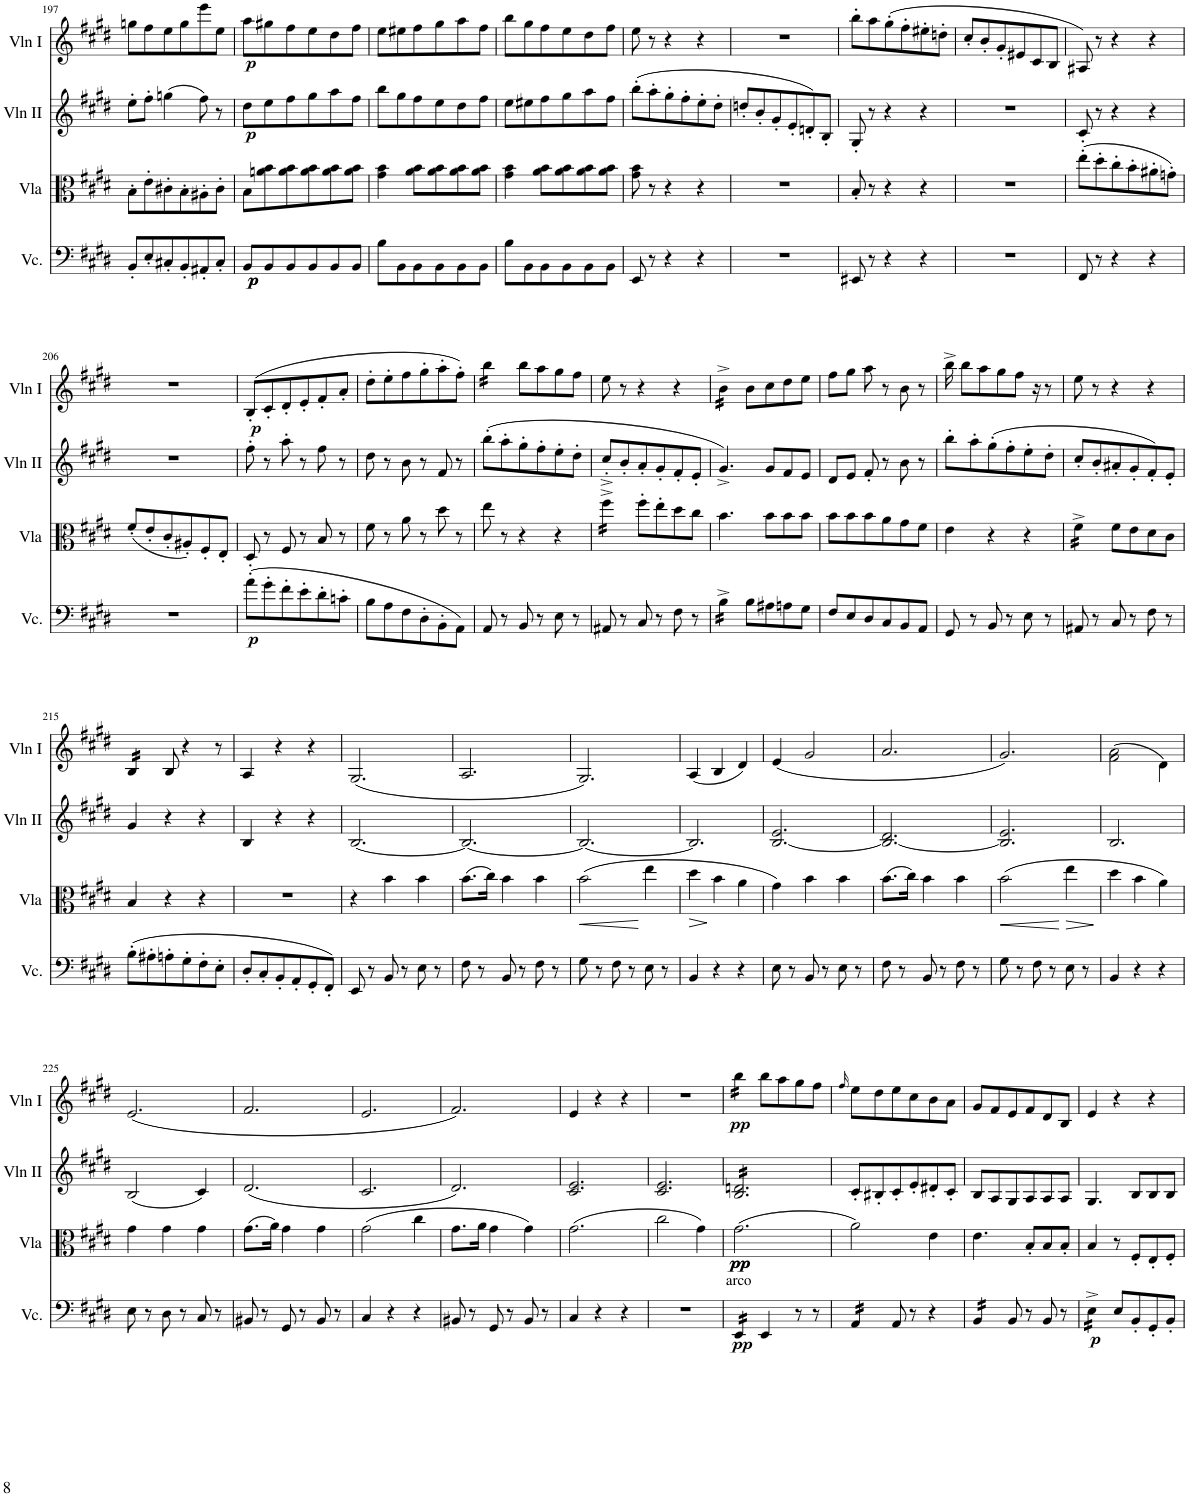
**kern	**dynam	**kern	**text	**dynam	**kern	**dynam	**kern	**dynam
*part4	*part4	*part3	*part3	*part3	*part2	*part2	*part1	*part1
*staff4	*staff4	*staff3	*staff3	*staff3	*staff2	*staff2	*staff1	*staff1
*I"Violoncello	*	*I"Viola	*	*	*I"Violin II	*	*I"Violin I	*
*I'Vc.	*	*I'Vla	*	*	*I'Vln II	*	*I'Vln I	*
!!LO:PB:g=z
*clefF4	*	*clefC3	*	*	*clefG2	*	*clefG2	*
*k[f#c#g#d#]	*	*k[f#c#g#d#]	*	*	*k[f#c#g#d#]	*	*k[f#c#g#d#]	*
*M3/4	*	*M3/4	*	*	*M3/4	*	*M3/4	*
=197	=197	=197	=197	=197	=197	=197	=197	=197
8BB'/L	.	8B'\L	.	.	8ee'\L	.	8ggn\L	.
8E'/	.	8e'\	.	.	8ff#'\J	.	8ff#\	.
8C#X'/	.	8c#X'\	.	.	(4ggn\	.	8ee\	.
8BB'/	.	8B'\	.	.	.	.	8gg\	.
8AA#X'/	.	8A#X'\	.	.	8ff#\)	.	8eee\	.
8C#'/J	.	8c#'\J	.	.	8r	.	8ee\J	.
=198	=198	=198	=198	=198	=198	=198	=198	=198
!	!LO:DY:b	!	!	!	!	!	!	!
!	!LO:DY:n=1:b	!	!	!	!	!LO:DY:b	!	!LO:DY:b
8BB/L	p p	8B\L	.	.	8dd#\L	p	8aa\L	p
8BB/	.	8an\ 8b\	.	.	8ee\	.	8gg#X\	.
8BB/	.	8a\ 8b\	.	.	8ff#\	.	8ff#\	.
8BB/	.	8a\ 8b\	.	.	8gg#\	.	8ee\	.
8BB/	.	8a\ 8b\	.	.	8aa\	.	8dd#\	.
8BB/J	.	8a\ 8b\J	.	.	8ff#\J	.	8ff#\J	.
=199	=199	=199	=199	=199	=199	=199	=199	=199
8B\L	.	4g#\ 4b\	.	.	8bb\L	.	8ee\L	.
8BB\	.	.	.	.	8gg#\	.	8ee#X\	.
8BB\	.	8a\ 8b\L	.	.	8ff#\	.	8ff#\	.
8BB\	.	8a\ 8b\	.	.	8ee\	.	8gg#\	.
8BB\	.	8a\ 8b\	.	.	8dd#\	.	8aa\	.
8BB\J	.	8a\ 8b\J	.	.	8ff#\J	.	8ff#\J	.
=200	=200	=200	=200	=200	=200	=200	=200	=200
8B\L	.	4g#\ 4b\	.	.	8ee\L	.	8bb\L	.
8BB\	.	.	.	.	8ee#X\	.	8gg#\	.
8BB\	.	8a\ 8b\L	.	.	8ff#\	.	8ff#\	.
8BB\	.	8a\ 8b\	.	.	8gg#\	.	8ee\	.
8BB\	.	8a\ 8b\	.	.	8aa\	.	8dd#\	.
8BB\J	.	8a\ 8b\J	.	.	8ff#\J	.	8ff#\J	.
=201	=201	=201	=201	=201	=201	=201	=201	=201
8EE/	.	8g#\ 8b\	.	.	(8bb'\L	.	8ee\	.
8r	.	8r	.	.	8aa'\	.	8r	.
4r	.	4r	.	.	8gg#'\	.	4r	.
.	.	.	.	.	8ff#'\	.	.	.
4r	.	4r	.	.	8ee'\	.	4r	.
.	.	.	.	.	8dd#'\J	.	.	.
=202	=202	=202	=202	=202	=202	=202	=202	=202
2.r	.	2.r	.	.	8ddn'/L	.	2.r	.
.	.	.	.	.	8b'/	.	.	.
.	.	.	.	.	8g#'/	.	.	.
.	.	.	.	.	8e'/	.	.	.
.	.	.	.	.	8dn'/)	.	.	.
.	.	.	.	.	8B'/J	.	.	.
=203	=203	=203	=203	=203	=203	=203	=203	=203
8EE#X/	.	8B'/	.	.	8G#'/	.	8bb'\L	.
8r	.	8r	.	.	8r	.	8aa\	.
4r	.	4r	.	.	4r	.	(8gg#'\	.
.	.	.	.	.	.	.	8ff#'\	.
4r	.	4r	.	.	4r	.	8ee#X'\	.
.	.	.	.	.	.	.	8ddn'\J	.
=204	=204	=204	=204	=204	=204	=204	=204	=204
2.r	.	2.r	.	.	2.r	.	8cc#'/L	.
.	.	.	.	.	.	.	8b'/	.
.	.	.	.	.	.	.	8g#'/	.
.	.	.	.	.	.	.	8e#X/	.
.	.	.	.	.	.	.	8c#/	.
.	.	.	.	.	.	.	8B/J	.
=205	=205	=205	=205	=205	=205	=205	=205	=205
8FF#/	.	(8ee'\L	.	.	8c#'/	.	8A#X/)	.
8r	.	8dd#'\	.	.	8r	.	8r	.
4r	.	8cc#'\	.	.	4r	.	4r	.
.	.	8b'\	.	.	.	.	.	.
4r	.	8a#X'\	.	.	4r	.	4r	.
.	.	8gn'\J)	.	.	.	.	.	.
!!LO:LB:g=z
=206	=206	=206	=206	=206	=206	=206	=206	=206
2.r	.	(8f#'/L	.	.	2.r	.	2.r	.
.	.	8e'/	.	.	.	.	.	.
.	.	8c#'/	.	.	.	.	.	.
.	.	8A#X'/)	.	.	.	.	.	.
.	.	8F#'/	.	.	.	.	.	.
.	.	8E'/J	.	.	.	.	.	.
=207	=207	=207	=207	=207	=207	=207	=207	=207
!	!LO:DY:b	!	!	!	!	!	!	!LO:DY:b
(8a'\L	p	8D#'/	.	.	8ff#'\	.	(8B'/L	p
8g#'\	.	8r	.	.	8r	.	8c#'/	.
8f#'\	.	8F#/	.	.	8aa'\	.	8d#'/	.
8e'\	.	8r	.	.	8r	.	8e'/	.
8d#'\	.	8B/	.	.	8ff#\	.	8f#'/	.
8cn'\J	.	8r	.	.	8r	.	8a'/J	.
=208	=208	=208	=208	=208	=208	=208	=208	=208
8B\L	.	8f#\	.	.	8dd#\	.	8dd#'\L	.
8A\	.	8r	.	.	8r	.	8ee'\	.
8F#\	.	8a\	.	.	8b\	.	8ff#\	.
8D#'\	.	8r	.	.	8r	.	8gg#'\	.
8BB'\	.	8dd#\	.	.	8f#/	.	8aa'\	.
8AA\J)	.	8r	.	.	8r	.	8ff#'\J)	.
=209	=209	=209	=209	=209	=209	=209	=209	=209
*	*	*	*	*	*	*	*tremolo	*
8AA/	.	8ee\	.	.	(8bb'\L	.	16bb\LL	.
.	.	.	.	.	.	.	16bb\	.
8r	.	8r	.	.	8aa'\	.	16bb\	.
.	.	.	.	.	.	.	16bb\JJ	.
*	*	*	*	*	*	*	*Xtremolo	*
8BB/	.	4r	.	.	8gg#'\	.	8bb\L	.
8r	.	.	.	.	8ff#'\	.	8aa\	.
8E\	.	4r	.	.	8ee'\	.	8gg#\	.
8r	.	.	.	.	8dd#'\J	.	8ff#\J	.
=210	=210	=210	=210	=210	=210	=210	=210	=210
*	*	*tremolo	*	*	*	*	*	*
8AA#X/	.	16ff#^\LL	.	.	8cc#'^/L	.	8ee\	.
.	.	16ff#^\	.	.	.	.	.	.
8r	.	16ff#^\	.	.	8b'/	.	8r	.
.	.	16ff#^\JJ	.	.	.	.	.	.
*	*	*Xtremolo	*	*	*	*	*	*
8C#/	.	8ff#'\L	.	.	8a'/	.	4r	.
8r	.	8ee'\	.	.	8g#'/	.	.	.
8F#\	.	8dd#\	.	.	8f#'/	.	4r	.
8r	.	8cc#\J	.	.	8e'/J	.	.	.
=211	=211	=211	=211	=211	=211	=211	=211	=211
*tremolo	*	*	*	*	*	*	*	*
*	*	*	*	*	*	*	*tremolo	*
16B^\LL	.	4.b\	.	.	4.g#^/)	.	16b^\LL	.
16B^\	.	.	.	.	.	.	16b^\	.
16B^\	.	.	.	.	.	.	16b^\	.
16B^\JJ	.	.	.	.	.	.	16b^\JJ	.
*	*	*	*	*	*	*	*Xtremolo	*
*Xtremolo	*	*	*	*	*	*	*	*
8B\L	.	.	.	.	.	.	8b\L	.
8A#X\	.	8b\L	.	.	8g#/L	.	8cc#\	.
8An\	.	8b\	.	.	8f#/	.	8dd#\	.
8G#\J	.	8b\J	.	.	8e/J	.	8ee\J	.
=212	=212	=212	=212	=212	=212	=212	=212	=212
8F#/L	.	8b\L	.	.	8d#/L	.	8ff#\L	.
8E/	.	8b\	.	.	8e/J	.	8gg#\J	.
8D#/	.	8b\	.	.	8f#'/	.	8aa\	.
8C#/	.	8a\	.	.	8r	.	8r	.
8BB/	.	8g#\	.	.	8b\	.	8b\	.
8AA/J	.	8f#\J	.	.	8r	.	8r	.
=213	=213	=213	=213	=213	=213	=213	=213	=213
8GG#/	.	4e\	.	.	8bb'\L	.	16bb^\	.
.	.	.	.	.	.	.	8bb\L	.
8r	.	.	.	.	8aa'\	.	.	.
.	.	.	.	.	.	.	8aa\	.
8BB/	.	4r	.	.	(8gg#'\	.	.	.
.	.	.	.	.	.	.	8gg#\	.
8r	.	.	.	.	8ff#'\	.	.	.
.	.	.	.	.	.	.	8ff#\J	.
8E\	.	4r	.	.	8ee'\	.	.	.
.	.	.	.	.	.	.	16r	.
8r	.	.	.	.	8dd#'\J	.	8r	.
=214	=214	=214	=214	=214	=214	=214	=214	=214
*	*	*tremolo	*	*	*	*	*	*
8AA#X/	.	16f#^\LL	.	.	8cc#'/L	.	8ee\	.
.	.	16f#^\	.	.	.	.	.	.
8r	.	16f#^\	.	.	8b'/	.	8r	.
.	.	16f#^\JJ	.	.	.	.	.	.
*	*	*Xtremolo	*	*	*	*	*	*
8C#/	.	8f#\L	.	.	8a#X'/	.	4r	.
8r	.	8e\	.	.	8g#'/	.	.	.
8F#\	.	8d#\	.	.	8f#'/)	.	4r	.
8r	.	8c#\J	.	.	8e'/J	.	.	.
!!LO:LB:g=z
=215	=215	=215	=215	=215	=215	=215	=215	=215
*	*	*	*	*	*	*	*tremolo	*
(8B'\L	.	4B/	.	.	4g#/	.	16B/LL	.
.	.	.	.	.	.	.	16B/	.
8A#X'\	.	.	.	.	.	.	16B/	.
.	.	.	.	.	.	.	16B/JJ	.
*	*	*	*	*	*	*	*Xtremolo	*
8An'\	.	4r	.	.	4r	.	8B/	.
8G#'\	.	.	.	.	.	.	4r	.
8F#'\	.	4r	.	.	4r	.	.	.
8E'\J	.	.	.	.	.	.	8r	.
=216	=216	=216	=216	=216	=216	=216	=216	=216
8D#'/L	.	2.r	.	.	4B/	.	4A/	.
8C#'/	.	.	.	.	.	.	.	.
8BB'/	.	.	.	.	4r	.	4r	.
8AA'/	.	.	.	.	.	.	.	.
8GG#'/	.	.	.	.	4r	.	4r	.
8FF#'/J)	.	.	.	.	.	.	.	.
=217	=217	=217	=217	=217	=217	=217	=217	=217
8EE/	.	4r	.	.	[2.B/	.	(2.G#/	.
8r	.	.	.	.	.	.	.	.
8BB/	.	4b\	.	.	.	.	.	.
8r	.	.	.	.	.	.	.	.
8E\	.	4b\	.	.	.	.	.	.
8r	.	.	.	.	.	.	.	.
=218	=218	=218	=218	=218	=218	=218	=218	=218
8F#\	.	(8.b\L	.	.	2.B/_	.	2.A/	.
8r	.	.	.	.	.	.	.	.
.	.	16cc#\Jk)	.	.	.	.	.	.
8BB/	.	4b\	.	.	.	.	.	.
8r	.	.	.	.	.	.	.	.
8F#\	.	4b\	.	.	.	.	.	.
8r	.	.	.	.	.	.	.	.
=219	=219	=219	=219	=219	=219	=219	=219	=219
!	!	!	!	!LO:HP:b	!	!	!	!
8G#\	.	(2b\	.	<	2.B/_	.	2.G#/)	.
8r	.	.	.	.	.	.	.	.
8F#\	.	.	.	.	.	.	.	.
8r	.	.	.	.	.	.	.	.
8E\	.	4ee\	.	[	.	.	.	.
8r	.	.	.	.	.	.	.	.
=220	=220	=220	=220	=220	=220	=220	=220	=220
!	!	!	!	!LO:HP:b	!	!	!	!
4BB/	.	4dd#\	.	>	2.B/]	.	(4A/	.
4r	.	4b\	.	]	.	.	4B/	.
4r	.	4a\	.	.	.	.	4d#/)	.
=221	=221	=221	=221	=221	=221	=221	=221	=221
8E\	.	4g#\)	.	.	[2.B/ 2.e/	.	(4e/	.
8r	.	.	.	.	.	.	.	.
8BB/	.	4b\	.	.	.	.	2g#/	.
8r	.	.	.	.	.	.	.	.
8E\	.	4b\	.	.	.	.	.	.
8r	.	.	.	.	.	.	.	.
=222	=222	=222	=222	=222	=222	=222	=222	=222
8F#\	.	(8.b\L	.	.	2.B/_ 2.d#/	.	2.a/	.
8r	.	.	.	.	.	.	.	.
.	.	16cc#\Jk)	.	.	.	.	.	.
8BB/	.	4b\	.	.	.	.	.	.
8r	.	.	.	.	.	.	.	.
8F#\	.	4b\	.	.	.	.	.	.
8r	.	.	.	.	.	.	.	.
=223	=223	=223	=223	=223	=223	=223	=223	=223
!	!	!	!	!LO:HP:b	!	!	!	!
8G#\	.	(2b\	.	<	2.B/] 2.e/	.	2.g#/)	.
8r	.	.	.	.	.	.	.	.
8F#\	.	.	.	.	.	.	.	.
8r	.	.	.	.	.	.	.	.
!	!	!	!	!LO:HP:n=1:b	!	!	!	!
8E\	.	4ee\	.	[ >	.	.	.	.
8r	.	.	.	.	.	.	.	.
.	.	.	.	]	.	.	.	.
=224	=224	=224	=224	=224	=224	=224	=224	=224
4BB/	.	4dd#\	.	.	2.B/	.	(2f#\ 2a\	.
4r	.	4b\	.	.	.	.	.	.
4r	.	4a\)	.	.	.	.	4d#\)	.
!!LO:LB:g=z
=225	=225	=225	=225	=225	=225	=225	=225	=225
8E\	.	4g#\	.	.	(2B/	.	(2.e/	.
8r	.	.	.	.	.	.	.	.
8D#\	.	4g#\	.	.	.	.	.	.
8r	.	.	.	.	.	.	.	.
8C#/	.	4g#\	.	.	4c#/)	.	.	.
8r	.	.	.	.	.	.	.	.
=226	=226	=226	=226	=226	=226	=226	=226	=226
8BB#X/	.	(8.g#\L	.	.	(2.d#/	.	2.f#/	.
8r	.	.	.	.	.	.	.	.
.	.	16a\Jk)	.	.	.	.	.	.
8GG#/	.	4g#\	.	.	.	.	.	.
8r	.	.	.	.	.	.	.	.
8BB#/	.	4g#\	.	.	.	.	.	.
8r	.	.	.	.	.	.	.	.
=227	=227	=227	=227	=227	=227	=227	=227	=227
4C#/	.	(2g#\	.	.	2.c#/	.	2.e/	.
4r	.	.	.	.	.	.	.	.
4r	.	4cc#\	.	.	.	.	.	.
=228	=228	=228	=228	=228	=228	=228	=228	=228
8BB#X/	.	8.g#\L	.	.	2.d#/)	.	2.f#/)	.
8r	.	.	.	.	.	.	.	.
.	.	16a\Jk	.	.	.	.	.	.
8GG#/	.	4g#\	.	.	.	.	.	.
8r	.	.	.	.	.	.	.	.
8BB#/	.	4g#\)	.	.	.	.	.	.
8r	.	.	.	.	.	.	.	.
=229	=229	=229	=229	=229	=229	=229	=229	=229
4C#/	.	(2.g#\	.	.	2.c#/ 2.e/	.	4e/	.
4r	.	.	.	.	.	.	4r	.
4r	.	.	.	.	.	.	4r	.
=230	=230	=230	=230	=230	=230	=230	=230	=230
2.r	.	2cc#\	.	.	2.c#/ 2.e/	.	2.r	.
.	.	4g#\)	.	.	.	.	.	.
=231	=231	=231	=231	=231	=231	=231	=231	=231
!	!LO:DY:b	!	!LO:LY:b	!LO:DY:b	!	!	!	!
!	!	!	!	!LO:DY:n=1:b	!	!	!	!LO:DY:b
*tremolo	*	*	*	*	*	*	*	*
*	*	*	*	*	*tremolo	*	*	*
*	*	*	*	*	*	*	*tremolo	*
16EE/LL	pp	(2.g#\	arco	pp pp	16B/ 16dn/LL	.	16bb\LL	pp
16EE/	.	.	.	.	16B/ 16dn/	.	16bb\	.
16EE/	.	.	.	.	16B/ 16dn/	.	16bb\	.
16EE/JJ	.	.	.	.	16B/ 16dn/	.	16bb\JJ	.
*	*	*	*	*	*	*	*Xtremolo	*
*Xtremolo	*	*	*	*	*	*	*	*
4EE/	.	.	.	.	16B/ 16dn/	.	8bb\L	.
.	.	.	.	.	16B/ 16dn/	.	.	.
.	.	.	.	.	16B/ 16dn/	.	8aa\	.
.	.	.	.	.	16B/ 16dn/	.	.	.
8r	.	.	.	.	16B/ 16dn/	.	8gg#\	.
.	.	.	.	.	16B/ 16dn/	.	.	.
8r	.	.	.	.	16B/ 16dn/	.	8ff#\J	.
.	.	.	.	.	16B/ 16dn/JJ	.	.	.
*	*	*	*	*	*Xtremolo	*	*	*
=232	=232	=232	=232	=232	=232	=232	=232	=232
.	.	.	.	.	.	.	16qff#/	.
*tremolo	*	*	*	*	*	*	*	*
16AA/LL	.	2a\)	.	.	8c#'/L	.	8ee\L	.
16AA/	.	.	.	.	.	.	.	.
16AA/	.	.	.	.	8B#X'/	.	8dd#\	.
16AA/JJ	.	.	.	.	.	.	.	.
*Xtremolo	*	*	*	*	*	*	*	*
8AA/	.	.	.	.	8c#'/	.	8ee\	.
8r	.	.	.	.	8e'/	.	8cc#\	.
4r	.	4e\	.	.	8d#X'/	.	8b\	.
.	.	.	.	.	8c#'/J	.	8a\J	.
=233	=233	=233	=233	=233	=233	=233	=233	=233
*tremolo	*	*	*	*	*	*	*	*
16BB/LL	.	4.e\	.	.	8B/L	.	8g#/L	.
16BB/	.	.	.	.	.	.	.	.
16BB/	.	.	.	.	8A/	.	8f#/	.
16BB/JJ	.	.	.	.	.	.	.	.
*Xtremolo	*	*	*	*	*	*	*	*
8BB/	.	.	.	.	8G#/	.	8e/	.
8r	.	8B'/L	.	.	8A/	.	8f#/	.
8BB/	.	8B/	.	.	8A/	.	8d#/	.
8r	.	8B'/J	.	.	8A/J	.	8B/J	.
=234	=234	=234	=234	=234	=234	=234	=234	=234
!	!LO:DY:b	!	!	!	!	!	!	!
*tremolo	*	*	*	*	*	*	*	*
16E^\LL	p	4B/	.	.	4.G#/	.	4e/	.
16E^\	.	.	.	.	.	.	.	.
16E^\	.	.	.	.	.	.	.	.
16E^\JJ	.	.	.	.	.	.	.	.
*Xtremolo	*	*	*	*	*	*	*	*
8E/L	.	8r	.	.	.	.	4r	.
8BB'/	.	8F#'/L	.	.	8B/L	.	.	.
8GG#'/	.	8E'/	.	.	8B/	.	4r	.
8BB'/J	.	8F#'/J	.	.	8B/J	.	.	.
=	=	=	=	=	=	=	=	=
*-	*-	*-	*-	*-	*-	*-	*-	*-
